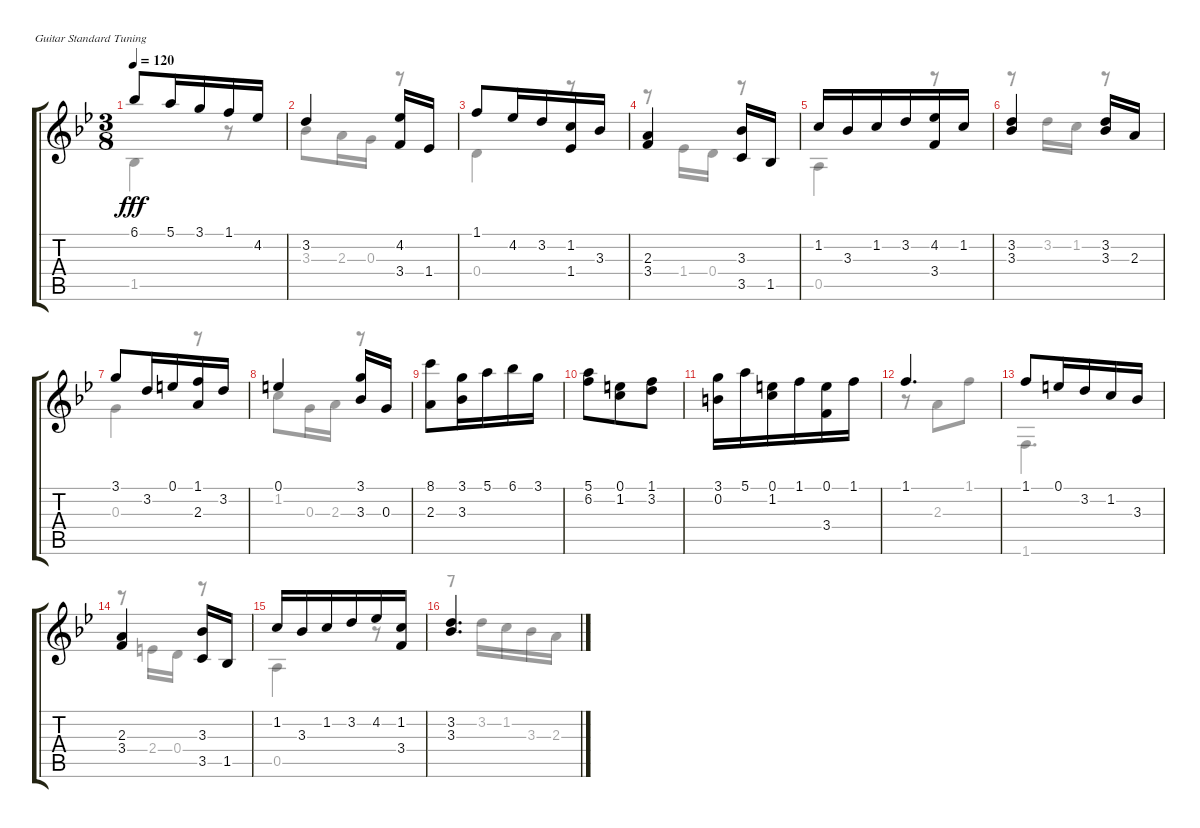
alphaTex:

\bracketExtendMode groupsimilarinstruments
\firstSystemTrackNameOrientation horizontal
\otherSystemsTrackNameOrientation horizontal
\track "" {instrument acousticguitarsteel}
\staff {score tabs}
\tuning (E4 B3 G3 D3 A2 E2)
\voice
\ts (3 8)
\tempo 120
\clef g2
\ks bb
6.1.8{dy fff instrument acousticguitarsteel} 5.1.16 3.1.16 1.1.16 4.2.16 |
3.2.4 (4.2 3.4).16 1.4.16 |
1.1.8 4.2.16 3.2.16 (1.2 1.4).16 3.3.16 |
(2.3 3.4).4 (3.3 3.5).16 1.5.16 |
1.2.16 3.3.16 1.2.16 3.2.16 (4.2 3.4).16 1.2.16 |
(3.2 3.3).4 (3.2 3.3).16 2.3.16 |
3.1.8 3.2.16 0.1.16 (1.1 2.3).16 3.2.16 |
0.1.4 (3.1 3.3).16 0.3.16 |
(8.1 2.3).8 (3.1 3.3).16 5.1.16 6.1.16 3.1.16 |
(5.1 6.2).8 (0.1 1.2).8 (1.1 3.2).8 |
(3.1 0.2).16 5.1.16 (0.1 1.2).16 1.1.16 (0.1 3.4).16 1.1.16 |
1.1.4{d} |
1.1.8 0.1.16 3.2.16 1.2.16 3.3.16 |
(2.3 3.4).4 (3.3 3.5).16 1.5.16 |
1.2.16 3.3.16 1.2.16 3.2.16 4.2.16 (1.2 3.4).16 |
(3.2 3.3).4{d}
\voice
\clef g2
\ottava regular
\simile none
\ks bb
1.5.4{dy fff} r.8 |
3.3.8 2.3.16 0.3.16 r.8 |
0.4.4 r.8 |
r.8 1.4.16 0.4.16 r.8 |
0.5.4 r.8 |
r.8 3.2.16 1.2.16 r.8 |
0.3.4 r.8 |
1.2.8 0.3.16 2.3.16 r.8 |
|
|
|
r.8 2.3.8 1.1.8 |
1.6.4{d} |
r.8 2.4.16 0.4.16 r.8 |
0.5.4 r.8 |
r.8 3.2.16 1.2.16 3.3.16 2.3.16
